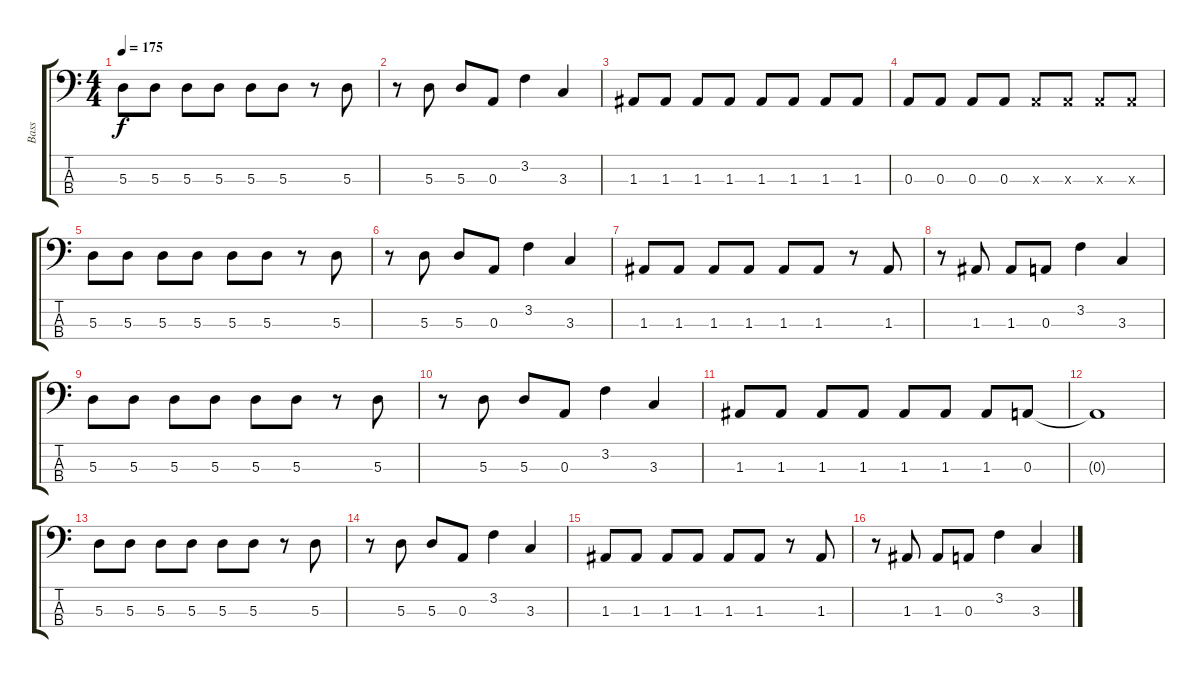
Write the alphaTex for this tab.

\track ("Bass" "Bass") {instrument electricbassfinger}
\staff {score tabs}
\tuning (G2 D2 A1 E1) {hide}
\ts (4 4)
\tempo 175
\clef f4
\ks c
5.3.8{dy f} 5.3.8 5.3.8 5.3.8 5.3.8 5.3.8 r.8 5.3.8 |
r.8 5.3.8 5.3.8 0.3.8 3.2.4 3.3.4 |
1.3.8 1.3.8 1.3.8 1.3.8 1.3.8 1.3.8 1.3.8 1.3.8 |
0.3.8 0.3.8 0.3.8 0.3.8 0.3{x}.8 0.3{x}.8 0.3{x}.8 0.3{x}.8 |
5.3.8 5.3.8 5.3.8 5.3.8 5.3.8 5.3.8 r.8 5.3.8 |
r.8 5.3.8 5.3.8 0.3.8 3.2.4 3.3.4 |
1.3.8 1.3.8 1.3.8 1.3.8 1.3.8 1.3.8 r.8 1.3.8 |
r.8 1.3.8 1.3.8 0.3.8 3.2.4 3.3.4 |
5.3.8 5.3.8 5.3.8 5.3.8 5.3.8 5.3.8 r.8 5.3.8 |
r.8 5.3.8 5.3.8 0.3.8 3.2.4 3.3.4 |
1.3.8 1.3.8 1.3.8 1.3.8 1.3.8 1.3.8 1.3.8 0.3.8 |
0.3{t}.1 |
5.3.8 5.3.8 5.3.8 5.3.8 5.3.8 5.3.8 r.8 5.3.8 |
r.8 5.3.8 5.3.8 0.3.8 3.2.4 3.3.4 |
1.3.8 1.3.8 1.3.8 1.3.8 1.3.8 1.3.8 r.8 1.3.8 |
r.8 1.3.8 1.3.8 0.3.8 3.2.4 3.3.4
